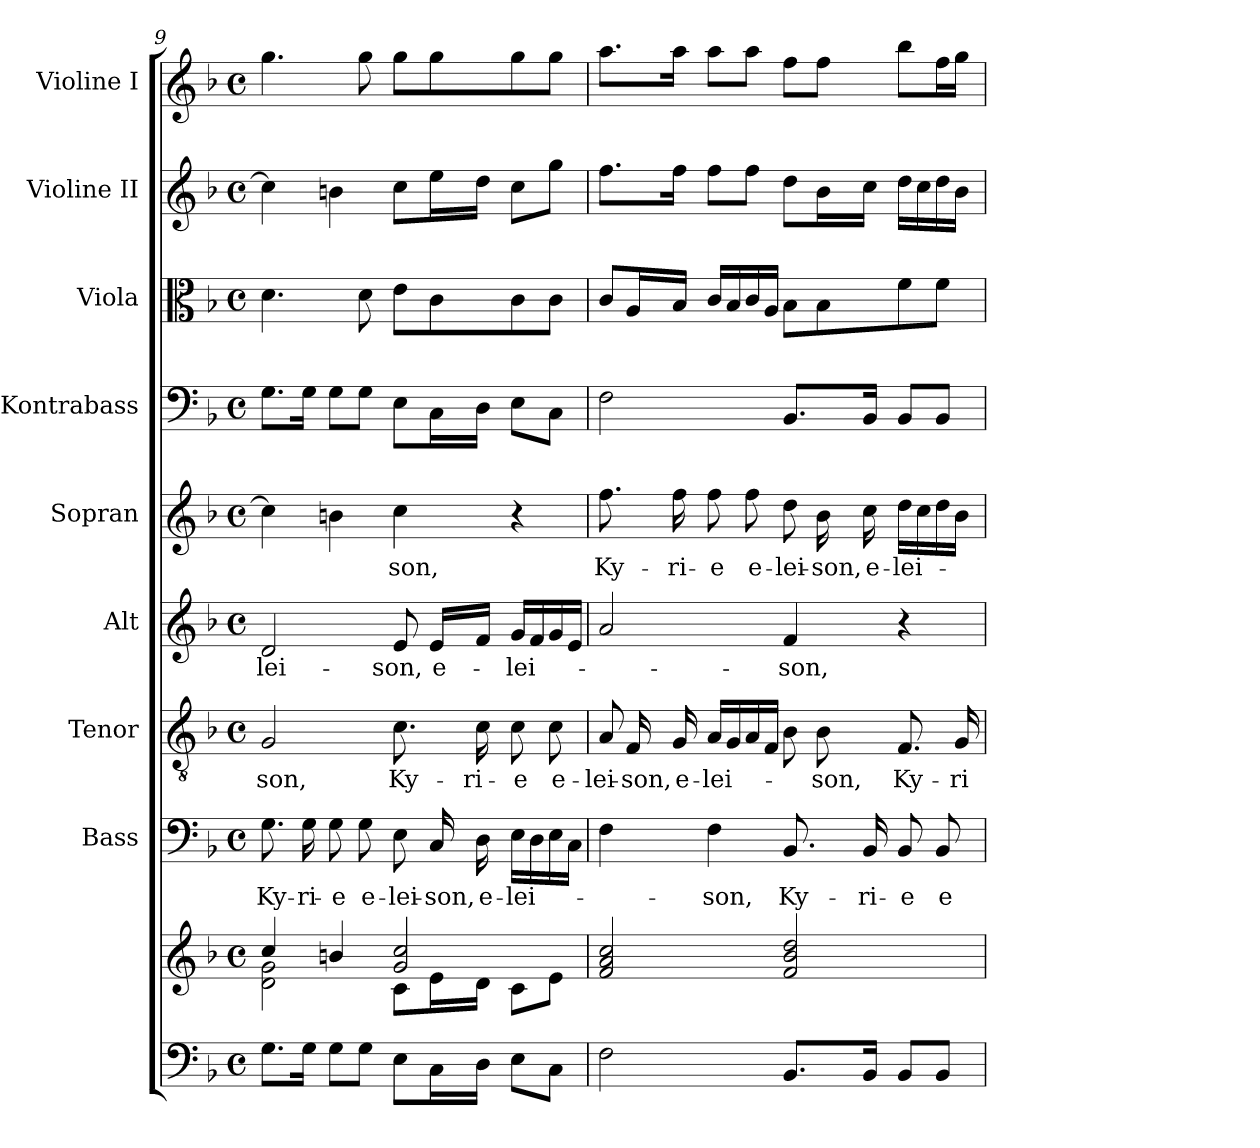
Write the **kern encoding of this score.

**kern	**kern	**kern	**text	**kern	**text	**kern	**text	**kern	**text	**kern	**kern	**kern	**kern
*part9	*part9	*part8	*part8	*part7	*part7	*part6	*part6	*part5	*part5	*part4	*part3	*part2	*part1
*staff10	*staff9	*staff8	*staff8	*staff7	*staff7	*staff6	*staff6	*staff5	*staff5	*staff4	*staff3	*staff2	*staff1
*	*	*I"Bass	*	*I"Tenor	*	*I"Alt	*	*I"Sopran	*	*I"Kontrabass	*I"Viola	*I"Violine II	*I"Violine I
*	*	*I'B.	*	*I'T.	*	*I'A.	*	*I'S.	*	*I'Kb.	*I'Vla.	*I'Vl. II	*I'Vl. I
*clefF4	*clefG2	*clefF4	*	*clefGv2	*	*clefG2	*	*clefG2	*	*clefF4	*clefC3	*clefG2	*clefG2
*	*	*	*	*	*	*	*	*	*	*ITrd7c12	*	*	*
*k[b-]	*k[b-]	*k[b-]	*	*k[b-]	*	*k[b-]	*	*k[b-]	*	*k[b-]	*k[b-]	*k[b-]	*k[b-]
*F:	*F:	*F:	*	*F:	*	*F:	*	*F:	*	*F:	*F:	*F:	*F:
*M4/4	*M4/4	*M4/4	*	*M4/4	*	*M4/4	*	*M4/4	*	*M4/4	*M4/4	*M4/4	*M4/4
*met(c)	*met(c)	*met(c)	*	*met(c)	*	*met(c)	*	*met(c)	*	*met(c)	*met(c)	*met(c)	*met(c)
=9	=9	=9	=9	=9	=9	=9	=9	=9	=9	=9	=9	=9	=9
*	*^	*	*	*	*	*	*	*	*	*	*	*	*
!	!	!	!	!LO:LY:b	!	!LO:LY:b	!	!LO:LY:b	!	!	!	!	!	!
8.G\L	4cc/	2d\ 2g\	8.G\	Ky-	2G/	-son,	2d/	-lei-	4cc\]	.	8.GG\L	4.d\	4cc\]	4.gg\
!	!	!	!	!LO:LY:b	!	!	!	!	!	!	!	!	!	!
16G\Jk	.	.	16G\	-ri-	.	.	.	.	.	.	16GG\Jk	.	.	.
!	!	!	!	!LO:LY:b	!	!	!	!	!	!	!	!	!	!
8G\L	4bn/	.	8G\	-e	.	.	.	.	4bn\	.	8GG\L	.	4bn\	.
!	!	!	!	!LO:LY:b	!	!	!	!	!	!	!	!	!	!
8G\J	.	.	8G\	e-	.	.	.	.	.	.	8GG\J	8d\	.	8gg\
!	!	!	!	!LO:LY:b	!	!LO:LY:b	!	!LO:LY:b	!	!LO:LY:b	!	!	!	!
8E\L	2g/ 2cc/	8c\L	8E\	-lei-	8.c\	Ky-	8e/	-son,	4cc\	-son,	8EE\L	8e\L	8cc\L	8gg\L
!	!	!	!	!LO:LY:b	!	!	!	!LO:LY:b	!	!	!	!	!	!
16C\L	.	16e\L	16C/	-son,	.	.	16e/LL	e-	.	.	16CC\L	8c\	16ee\L	8gg\
!	!	!	!	!LO:LY:b	!	!LO:LY:b	!	!	!	!	!	!	!	!
16D\JJ	.	16d\JJ	16D\	e-	16c\	-ri-	16f/JJ	.	.	.	16DD\JJ	.	16dd\JJ	.
!	!	!	!	!LO:LY:b	!	!LO:LY:b	!	!LO:LY:b	!	!	!	!	!	!
8E\L	.	8c\L	16E\LL	-lei-	8c\	-e	16g/LL	-lei-	4r	.	8EE\L	8c\	8cc\L	8gg\
.	.	.	16D\	.	.	.	16f/	.	.	.	.	.	.	.
!	!	!	!	!	!	!LO:LY:b	!	!	!	!	!	!	!	!
8C\J	.	8e\J	16E\	.	8c\	e-	16g/	.	.	.	8CC\J	8c\J	8gg\J	8gg\J
.	.	.	16C\JJ	.	.	.	16e/JJ	.	.	.	.	.	.	.
*	*v	*v	*	*	*	*	*	*	*	*	*	*	*	*
!!LO:PB:g=z
=10	=10	=10	=10	=10	=10	=10	=10	=10	=10	=10	=10	=10	=10
!	!	!	!	!	!LO:LY:b	!	!	!	!LO:LY:b	!	!	!	!
2F\	2f/ 2a/ 2cc/	4F\	.	8A/	-lei-	2a/	.	8.ff\	Ky-	2FF\	8c/L	8.ff\L	8.aa\L
!	!	!	!	!	!LO:LY:b	!	!	!	!	!	!	!	!
.	.	.	.	16F/	-son,	.	.	.	.	.	16A/L	.	.
!	!	!	!	!	!LO:LY:b	!	!	!	!LO:LY:b	!	!	!	!
.	.	.	.	16G/	e-	.	.	16ff\	-ri-	.	16B-/JJ	16ff\Jk	16aa\Jk
!	!	!	!LO:LY:b	!	!LO:LY:b	!	!	!	!LO:LY:b	!	!	!	!
.	.	4F\	-son,	16A/LL	-lei-	.	.	8ff\	-e	.	16c/LL	8ff\L	8aa\L
.	.	.	.	16G/	.	.	.	.	.	.	16B-/	.	.
!	!	!	!	!	!	!	!	!	!LO:LY:b	!	!	!	!
.	.	.	.	16A/	.	.	.	8ff\	e-	.	16c/	8ff\J	8aa\J
.	.	.	.	16F/JJ	.	.	.	.	.	.	16A/JJ	.	.
!	!	!	!LO:LY:b	!	!	!	!LO:LY:b	!	!LO:LY:b	!	!	!	!
8.BB-/L	2f/ 2b-/ 2dd/	8.BB-/	Ky-	8B-\	.	4f/	-son,	8dd\	-lei-	8.BBB-/L	8B-\L	8dd\L	8ff\L
!	!	!	!	!	!LO:LY:b	!	!	!	!LO:LY:b	!	!	!	!
.	.	.	.	8B-\	-son,	.	.	16b-\	-son,	.	8B-\	16b-\L	8ff\J
!	!	!	!LO:LY:b	!	!	!	!	!	!LO:LY:b	!	!	!	!
16BB-/Jk	.	16BB-/	-ri-	.	.	.	.	16cc\	e-	16BBB-/Jk	.	16cc\JJ	.
!	!	!	!LO:LY:b	!	!LO:LY:b	!	!	!	!LO:LY:b	!	!	!	!
8BB-/L	.	8BB-/	-e	8.F/	Ky-	4r	.	16dd\LL	-lei-	8BBB-/L	8f\	16dd\LL	8bb-\L
.	.	.	.	.	.	.	.	16cc\	.	.	.	16cc\	.
!	!	!	!LO:LY:b	!	!	!	!	!	!	!	!	!	!
8BB-/J	.	8BB-/	e-	.	.	.	.	16dd\	.	8BBB-/J	8f\J	16dd\	16ff\L
!	!	!	!	!	!LO:LY:b	!	!	!	!	!	!	!	!
.	.	.	.	16G/	-ri-	.	.	16b-\JJ	.	.	.	16b-\JJ	16gg\JJ
=	=	=	=	=	=	=	=	=	=	=	=	=	=
*-	*-	*-	*-	*-	*-	*-	*-	*-	*-	*-	*-	*-	*-
